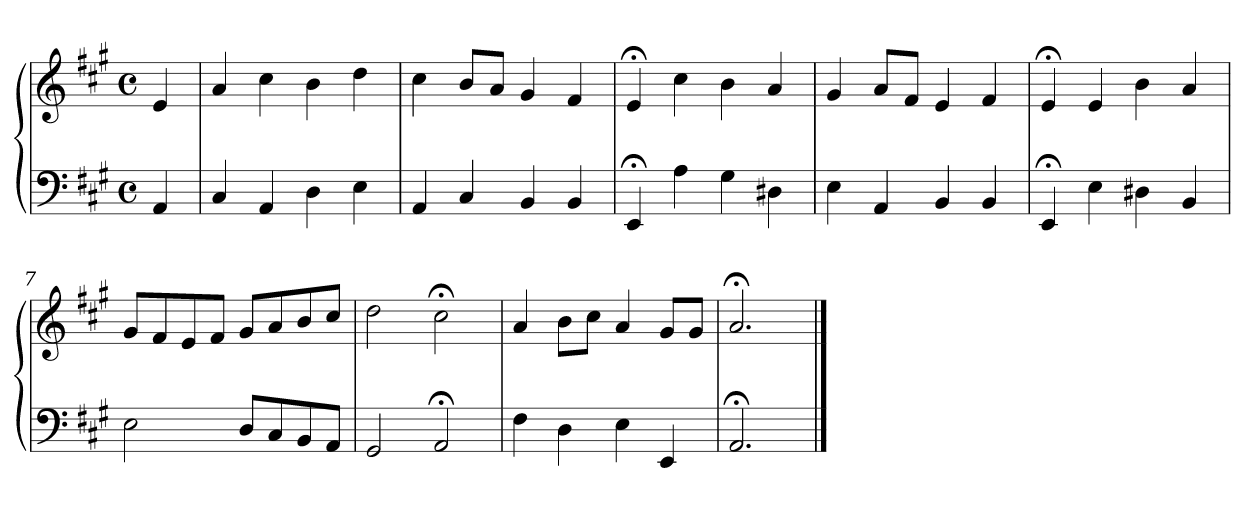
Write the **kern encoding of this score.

**kern	**kern
*part1	*part1
*staff2	*staff1
*clefF4	*clefG2
*k[f#c#g#]	*k[f#c#g#]
*M4/4	*M4/4
*met(c)	*met(c)
=1	=1
4AA	4e
=2	=2
4C#	4a
4AA	4cc#
4D	4b
4E	4dd
=3	=3
4AA	4cc#
4C#	8bL
.	8aJ
4BB	4g#
4BB	4f#
=4	=4
4EE;<	4e;<
4A	4cc#
4G#	4b
4D#X	4a
=5	=5
4E	4g#
4AA	8aL
.	8f#J
4BB	4e
4BB	4f#
=6	=6
4EE;<	4e;<
4E	4e
4D#X	4b
4BB	4a
=7	=7
2E	8g#L
.	8f#
.	8e
.	8f#J
8DL	8g#L
8C#	8a
8BB	8b
8AAJ	8cc#J
!!LO:LB:g=z
=8	=8
2GG#	2dd
2AA;<	2cc#;<
=9	=9
4F#	4a
4D	8bL
.	8cc#J
4E	4a
4EE	8g#L
.	8g#J
=10	=10
2.AA;<	2.a;<
==	==
*-	*-
